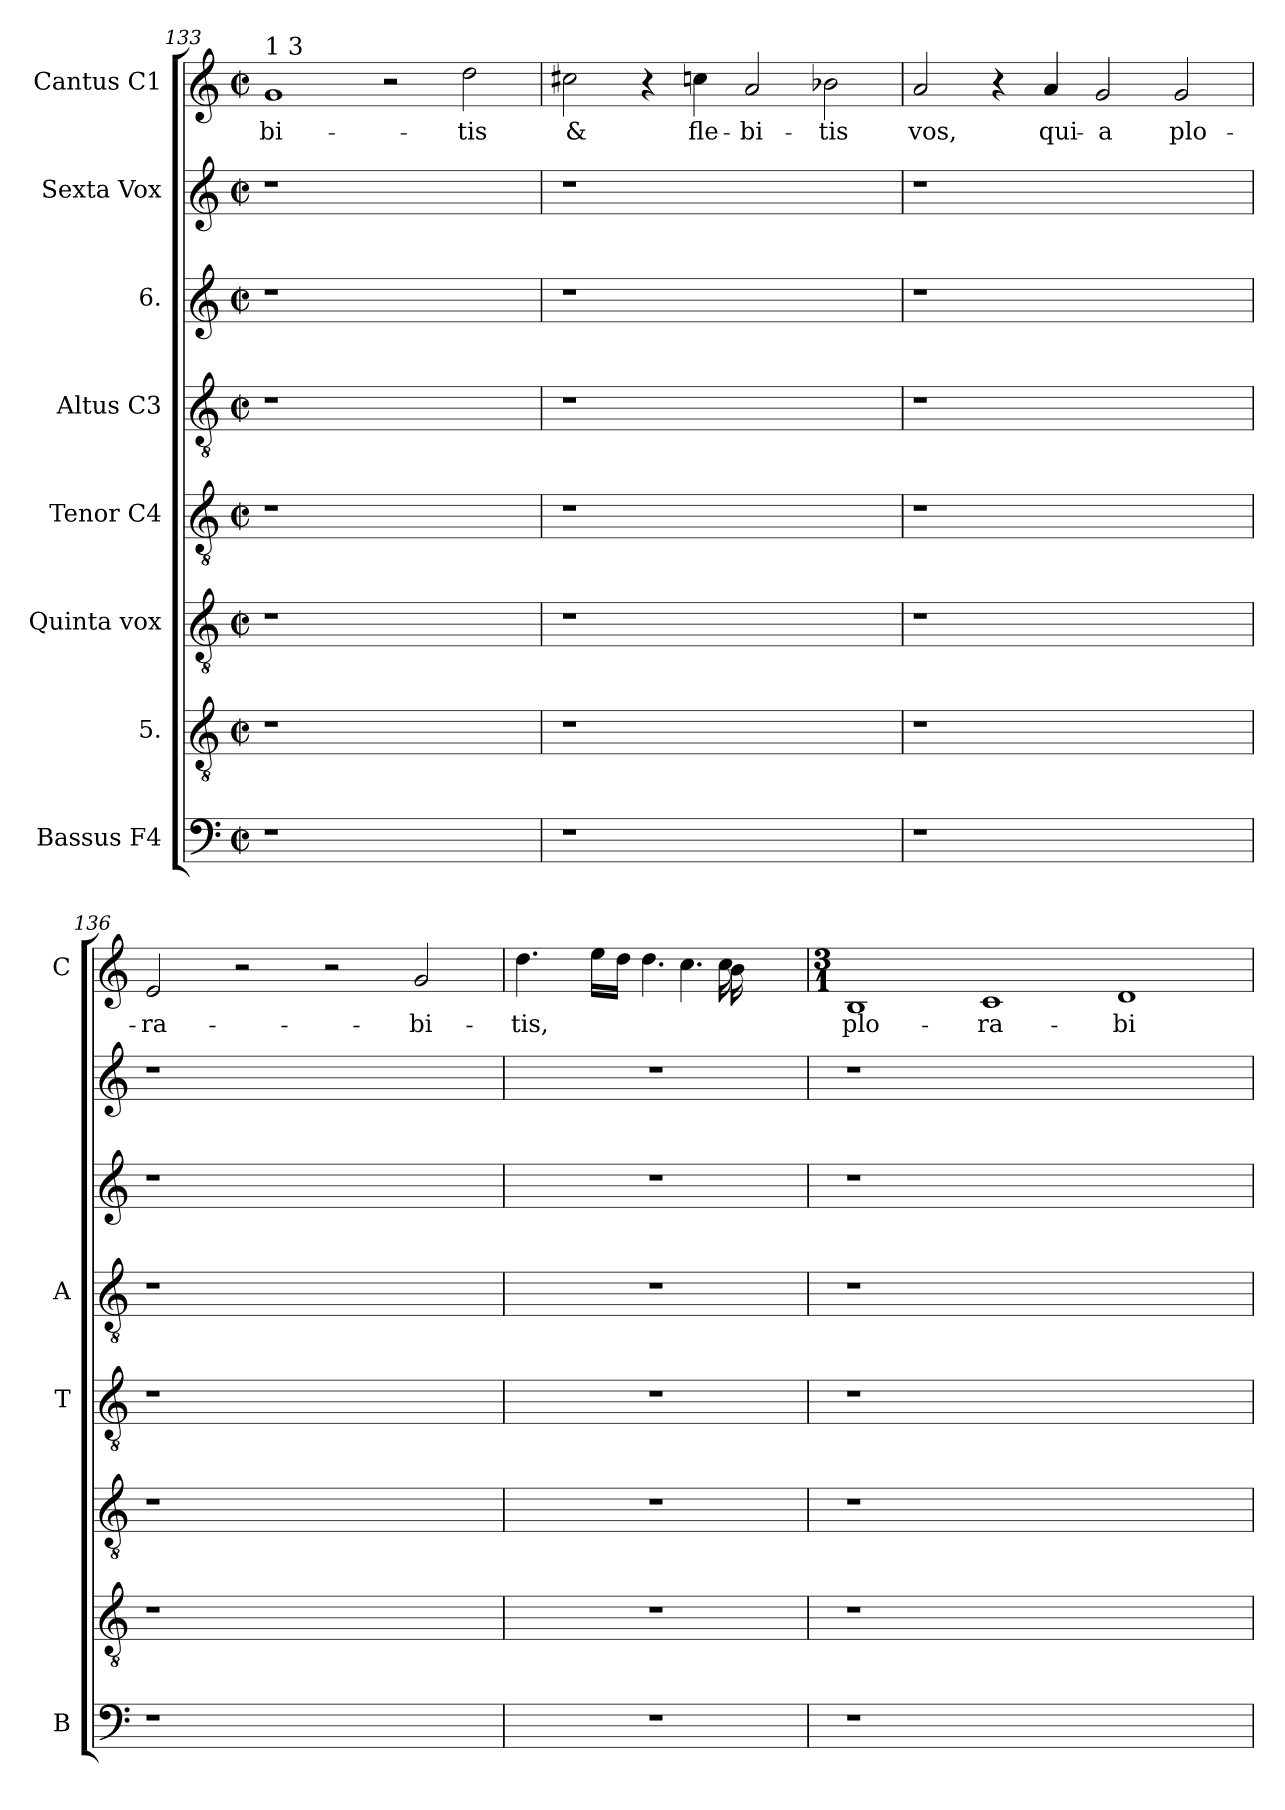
**kern	**kern	**kern	**kern	**kern	**kern	**kern	**kern	**text
*part8	*part7	*part6	*part5	*part4	*part3	*part2	*part1	*part1
*staff8	*staff7	*staff6	*staff5	*staff4	*staff3	*staff2	*staff1	*staff1
*I"Bassus F4	*I"5.	*I"Quinta vox	*I"Tenor C4	*I"Altus C3	*I"6.	*I"Sexta Vox	*I"Cantus C1	*
*I'B	*	*	*I'T	*I'A	*	*	*I'C	*
!!LO:LB:g=z
*clefF4	*clefGv2	*clefGv2	*clefGv2	*clefGv2	*clefG2	*clefG2	*clefG2	*
*k[]	*k[]	*k[]	*k[]	*k[]	*k[]	*k[]	*k[]	*
*C:	*C:	*C:	*C:	*C:	*C:	*C:	*C:	*
*M2/2	*M2/2	*M2/2	*M2/2	*M2/2	*M2/2	*M2/2	*M2/2	*
*met(c|)	*met(c|)	*met(c|)	*met(c|)	*met(c|)	*met(c|)	*met(c|)	*met(c|)	*
=133	=133	=133	=133	=133	=133	=133	=133	=133
!	!	!	!	!	!	!	!LO:TX:a:t=1 3	!
!	!	!	!	!	!	!	!	!LO:LY:b
1r	1r	1r	1r	1r	1r	1r	1g	-bi-
1ryy	1ryy	1ryy	1ryy	1ryy	1ryy	1ryy	2r	.
!	!	!	!	!	!	!	!	!LO:LY:b
.	.	.	.	.	.	.	2dd\	-tis
=134	=134	=134	=134	=134	=134	=134	=134	=134
!	!	!	!	!	!	!	!	!LO:LY:b
1r	1r	1r	1r	1r	1r	1r	2cc#X\	&
.	.	.	.	.	.	.	4r	.
!	!	!	!	!	!	!	!	!LO:LY:b
.	.	.	.	.	.	.	4ccn\	fle-
!	!	!	!	!	!	!	!	!LO:LY:b
1ryy	1ryy	1ryy	1ryy	1ryy	1ryy	1ryy	2a/	-bi-
!	!	!	!	!	!	!	!	!LO:LY:b
.	.	.	.	.	.	.	2b-X\	-tis
=135	=135	=135	=135	=135	=135	=135	=135	=135
!	!	!	!	!	!	!	!	!LO:LY:b
1r	1r	1r	1r	1r	1r	1r	2a/	vos,
.	.	.	.	.	.	.	4r	.
!	!	!	!	!	!	!	!	!LO:LY:b
.	.	.	.	.	.	.	4a/	qui-
!	!	!	!	!	!	!	!	!LO:LY:b
1ryy	1ryy	1ryy	1ryy	1ryy	1ryy	1ryy	2g/	-a
!	!	!	!	!	!	!	!	!LO:LY:b
.	.	.	.	.	.	.	2g/	plo-
=136	=136	=136	=136	=136	=136	=136	=136	=136
!	!	!	!	!	!	!	!	!LO:LY:b
1r	1r	1r	1r	1r	1r	1r	2e/	-ra-
.	.	.	.	.	.	.	2r	.
1ryy	1ryy	1ryy	1ryy	1ryy	1ryy	1ryy	2r	.
!	!	!	!	!	!	!	!	!LO:LY:b
.	.	.	.	.	.	.	2g/	-bi-
!!LO:LB:g=z
=137	=137	=137	=137	=137	=137	=137	=137	=137
!	!	!	!	!	!	!	!LO:TX:a:t=1 7	!
!	!	!	!	!	!	!	!	!LO:LY:b
*	*	*	*	*	*	*	*^	*
*	*	*	*	*	*	*	*	*^	*
*	*	*	*	*	*	*	*	*	*^	*
1r	1r	1r	1r	1r	1r	1r	4.dd\	2.ryy	2.ryy	2ryy	-tis,
.	.	.	.	.	.	.	16ee\LL	.	.	.	.
.	.	.	.	.	.	.	16dd\JJ	.	.	.	.
.	.	.	.	.	.	.	4.dd\	.	.	8ryy	.
.	.	.	.	.	.	.	.	.	.	4.cc\	.
.	.	.	.	.	.	.	.	16cc\	16b\	.	.
.	.	.	.	.	.	.	.	8.ryy	8.ryy	.	.
.	.	.	.	.	.	.	8ryy	.	.	.	.
*	*	*	*	*	*	*	*v	*v	*v	*v	*
=138	=138	=138	=138	=138	=138	=138	=138	=138
*	*	*	*	*	*	*	*M3/1	*
!	!	!	!	!	!	!	!	!LO:LY:b
1r	1r	1r	1r	1r	1r	1r	1B	plo-
!	!	!	!	!	!	!	!	!LO:LY:b
0ryy	0ryy	0ryy	0ryy	0ryy	0ryy	0ryy	1c	-ra-
!	!	!	!	!	!	!	!	!LO:LY:b
.	.	.	.	.	.	.	1d	-bi-
=	=	=	=	=	=	=	=	=
*-	*-	*-	*-	*-	*-	*-	*-	*-
